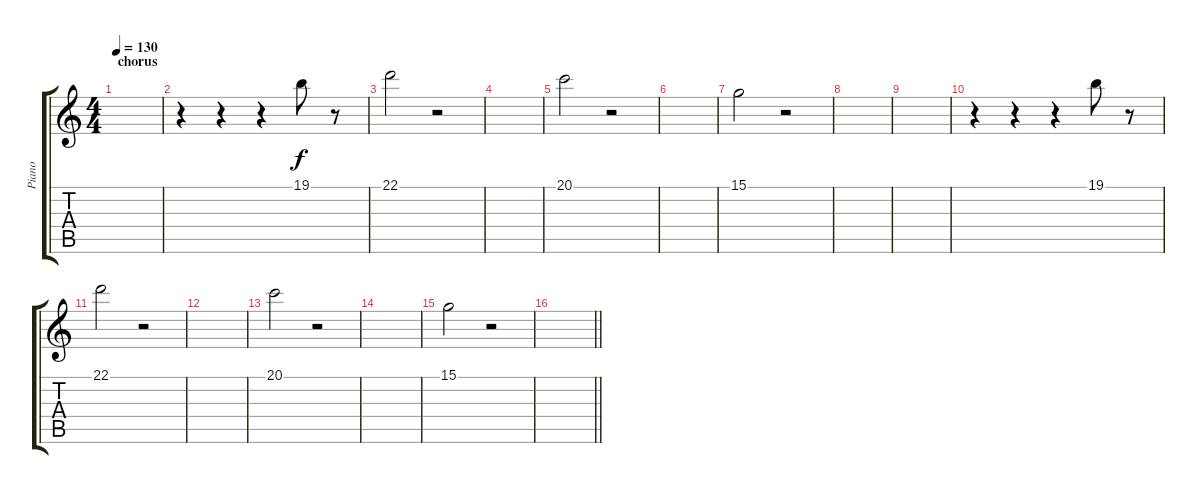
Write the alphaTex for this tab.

\track ("Piano" "Piano") {instrument glockenspiel}
\staff {score tabs}
\tuning (E4 B3 G3 D3 A2 E2) {hide}
\ts (4 4)
\section ("" "chorus")
\tempo 130
\clef g2
\ks c
|
r.4 r.4 r.4 19.1.8 r.8 |
22.1.2 r.2 |
|
20.1.2 r.2 |
|
15.1.2 r.2 |
|
|
r.4 r.4 r.4 19.1.8 r.8 |
22.1.2 r.2 |
|
20.1.2 r.2 |
|
15.1.2 r.2 |
\barLineRight lightlight
